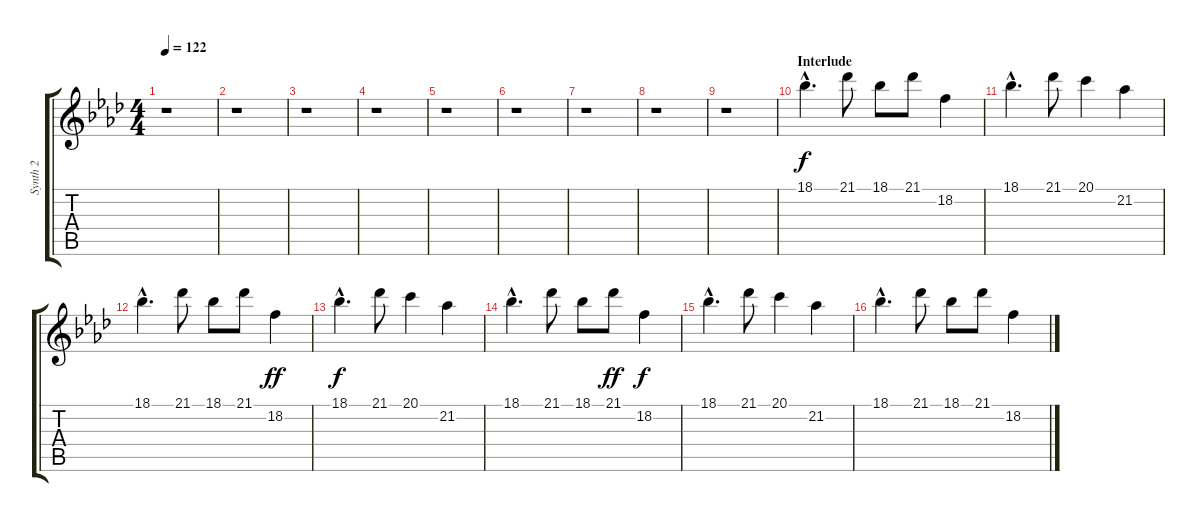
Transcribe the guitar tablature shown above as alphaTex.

\track ("Synth 2" "Synth 2") {instrument fx7echoes}
\staff {score tabs}
\tuning (E4 B3 G3 D3 A2 E2) {hide}
\ts (4 4)
\tempo 122
\clef g2
\ks ab
r.1{dy f} |
r.1 |
r.1 |
r.1 |
r.1 |
r.1 |
r.1 |
r.1 |
r.1 |
\section ("" "Interlude")
18.1{hac}.4{d instrument ocarina} 21.1.8 18.1.8 21.1.8 18.2.4 |
18.1{hac}.4{d} 21.1.8 20.1.4 21.2.4 |
18.1{hac}.4{d} 21.1.8 18.1.8 21.1.8 18.2.4{dy ff} |
18.1{hac}.4{d dy f} 21.1.8 20.1.4 21.2.4 |
18.1{hac}.4{d} 21.1.8 18.1.8 21.1.8{dy ff} 18.2.4{dy f} |
18.1{hac}.4{d} 21.1.8 20.1.4 21.2.4 |
18.1{hac}.4{d} 21.1.8 18.1.8 21.1.8 18.2.4
